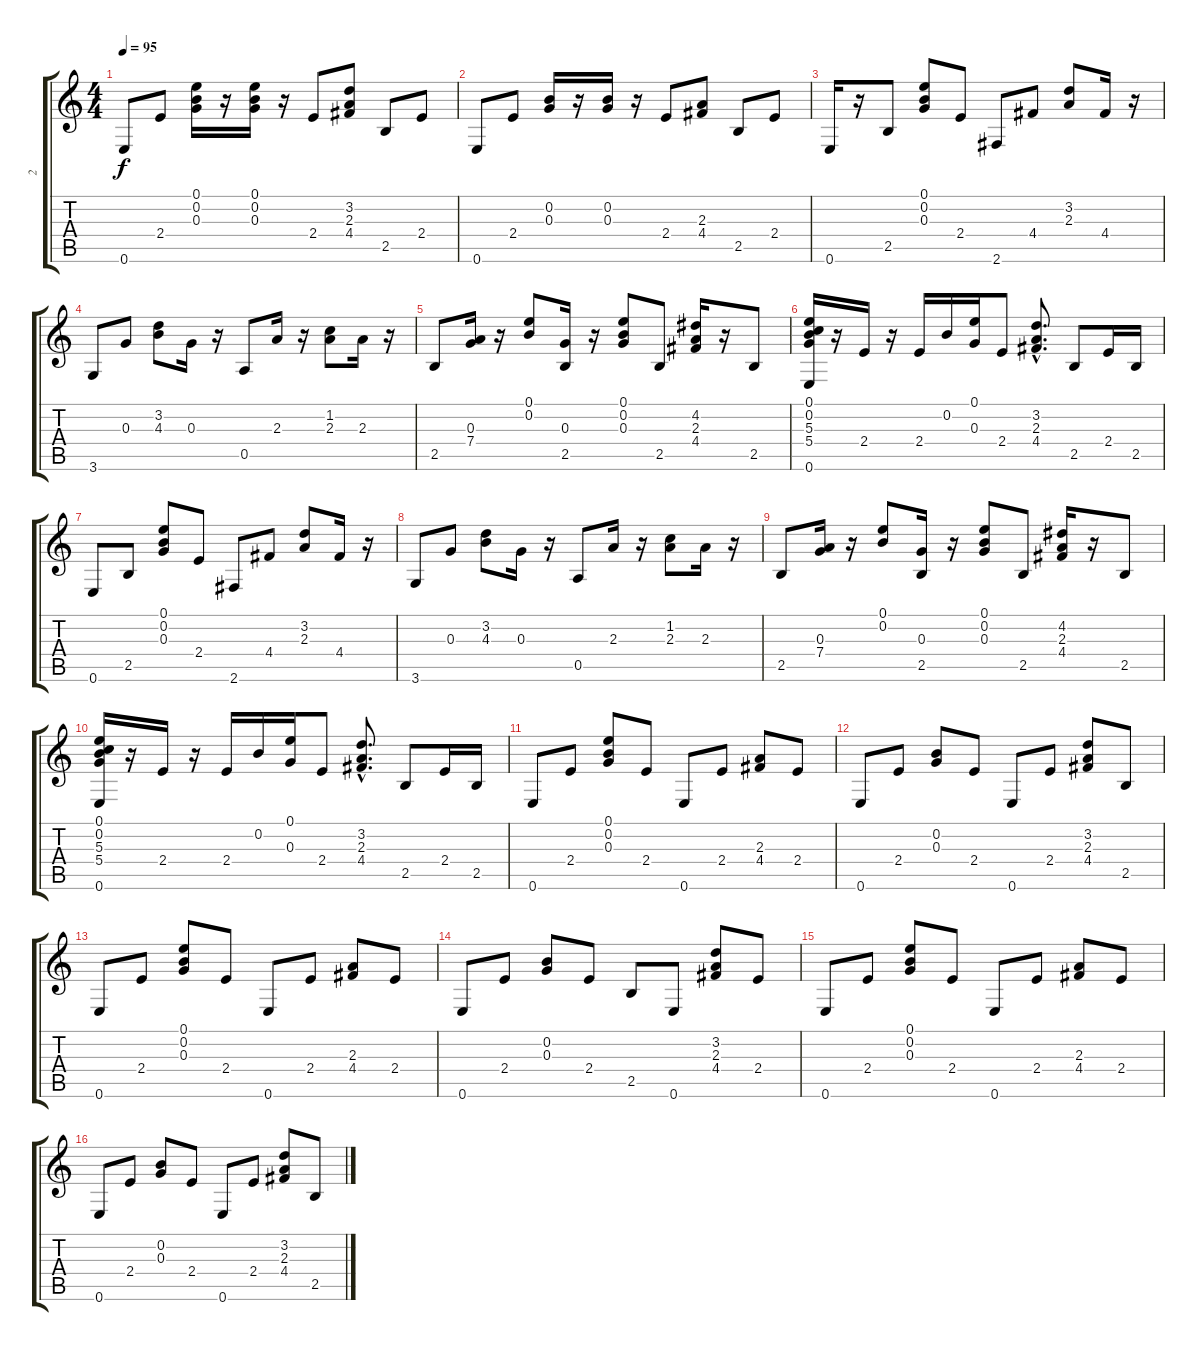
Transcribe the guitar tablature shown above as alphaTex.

\track ("2" "2") {instrument acousticguitarnylon}
\staff {score tabs}
\tuning (E4 B3 G3 D3 A2 E2) {hide}
\ts (4 4)
\tempo 95
\clef g2
\ks c
0.6.8{dy f} 2.4.8 (0.1 0.2 0.3).16 r.16 (0.1 0.2 0.3).16 r.16 2.4.8 (3.2 2.3 4.4).8 2.5.8 2.4.8 |
0.6.8 2.4.8 (0.2 0.3).16 r.16 (0.2 0.3).16 r.16 2.4.8 (2.3 4.4).8 2.5.8 2.4.8 |
0.6.16 r.16 2.5.8 (0.1 0.2 0.3).8 2.4.8 2.6.8 4.4.8 (3.2 2.3).8 4.4.16 r.16 |
3.6.8 0.3.8 (3.2 4.3).8 0.3.16 r.16 0.5.8 2.3.16 r.16 (1.2 2.3).8 2.3.16 r.16 |
2.5.8 (0.3 7.4).16 r.16 (0.1 0.2).8 (0.3 2.5).16 r.16 (0.1 0.2 0.3).8 2.5.8 (4.2 2.3 4.4).16 r.16 2.5.8 |
(0.1 0.2 5.3 5.4 0.6).16 r.16 2.4.16 r.16 2.4.16 0.2.16 (0.1 0.3).16 2.4.8 (3.2{hac} 2.3{hac} 4.4{hac}).8{d} 2.5.8 2.4.16 2.5.16 |
0.6.8 2.5.8 (0.1 0.2 0.3).8 2.4.8 2.6.8 4.4.8 (3.2 2.3).8 4.4.16 r.16 |
3.6.8 0.3.8 (3.2 4.3).8 0.3.16 r.16 0.5.8 2.3.16 r.16 (1.2 2.3).8 2.3.16 r.16 |
2.5.8 (0.3 7.4).16 r.16 (0.1 0.2).8 (0.3 2.5).16 r.16 (0.1 0.2 0.3).8 2.5.8 (4.2 2.3 4.4).16 r.16 2.5.8 |
(0.1 0.2 5.3 5.4 0.6).16 r.16 2.4.16 r.16 2.4.16 0.2.16 (0.1 0.3).16 2.4.8 (3.2{hac} 2.3{hac} 4.4{hac}).8{d} 2.5.8 2.4.16 2.5.16 |
0.6.8 2.4.8 (0.1 0.2 0.3).8 2.4.8 0.6.8 2.4.8 (2.3 4.4).8 2.4.8 |
0.6.8 2.4.8 (0.2 0.3).8 2.4.8 0.6.8 2.4.8 (3.2 2.3 4.4).8 2.5.8 |
0.6.8 2.4.8 (0.1 0.2 0.3).8 2.4.8 0.6.8 2.4.8 (2.3 4.4).8 2.4.8 |
0.6.8 2.4.8 (0.2 0.3).8 2.4.8 2.5.8 0.6.8 (3.2 2.3 4.4).8 2.4.8 |
0.6.8 2.4.8 (0.1 0.2 0.3).8 2.4.8 0.6.8 2.4.8 (2.3 4.4).8 2.4.8 |
0.6.8 2.4.8 (0.2 0.3).8 2.4.8 0.6.8 2.4.8 (3.2 2.3 4.4).8 2.5.8
